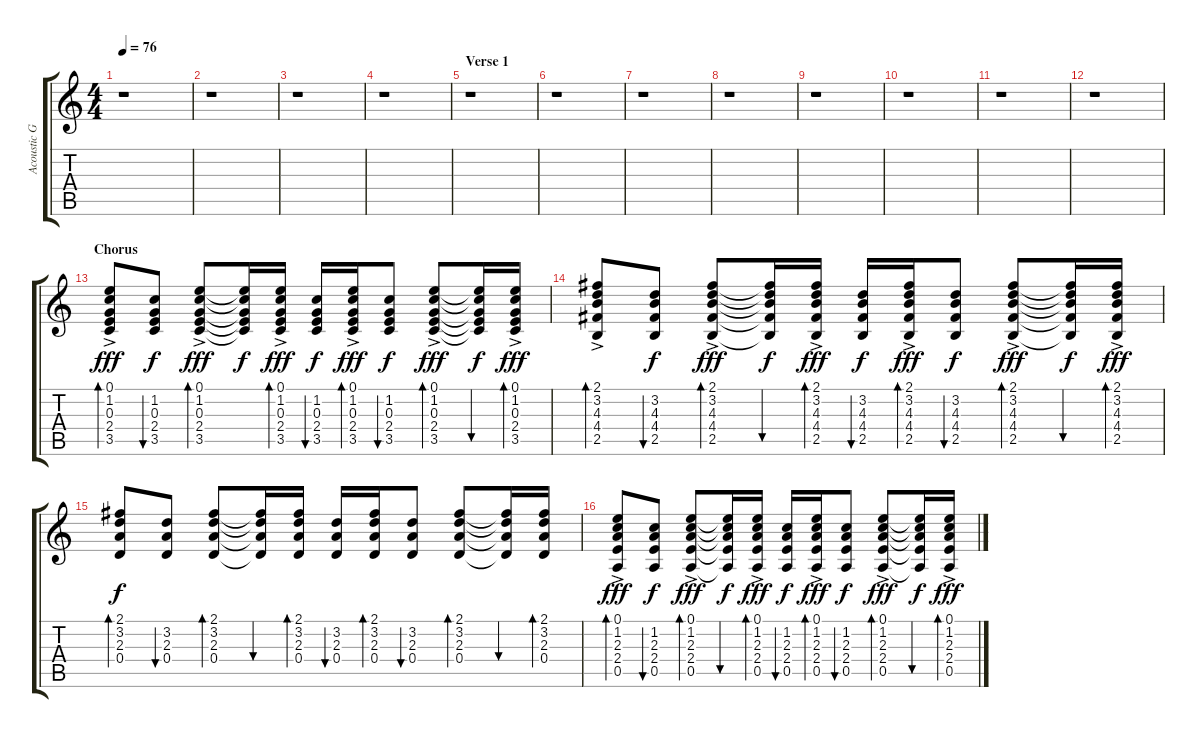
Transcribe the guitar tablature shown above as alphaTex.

\track ("Acoustic Gtr" "Acoustic G") {instrument acousticguitarsteel}
\staff {score tabs}
\tuning (E4 B3 G3 D3 A2 E2) {hide}
\ts (4 4)
\tempo 76
\clef g2
\ks c
r.1{dy fff instrument acousticguitarsteel} |
r.1 |
r.1 |
r.1 |
\section ("" "Verse 1")
r.1 |
r.1 |
r.1 |
r.1 |
r.1 |
r.1 |
r.1 |
r.1 |
\section ("" "Chorus")
(0.1 1.2 0.3 2.4 3.5{ac}).8{bd 30} (1.2 0.3 2.4 3.5).8{bu 30 dy f} (0.1 1.2 0.3 2.4 3.5{ac}).8{bd 30 dy fff} (0.1{t} 1.2{t} 0.3{t} 2.4{t} 3.5{t}).16{dy f} (0.1 1.2 0.3 2.4 3.5{ac}).16{bd 30 dy fff} (1.2 0.3 2.4 3.5).16{bu 30 dy f} (0.1 1.2 0.3 2.4 3.5{ac}).16{bd 30 dy fff} (1.2 0.3 2.4 3.5).8{bu 30 dy f} (0.1 1.2 0.3 2.4 3.5{ac}).8{bd 30 dy fff} (0.1{t} 1.2{t} 0.3{t} 2.4{t} 3.5{t}).16{bu 30 dy f} (0.1 1.2 0.3 2.4 3.5{ac}).16{bd 30 dy fff} |
(2.1 3.2 4.3 4.4 2.5{ac}).8{bd 30} (3.2 4.3 4.4 2.5).8{bu 30 dy f} (2.1 3.2 4.3 4.4 2.5{ac}).8{bd 30 dy fff} (2.1{t} 3.2{t} 4.3{t} 4.4{t} 2.5{t}).16{bu 30 dy f} (2.1 3.2 4.3 4.4 2.5{ac}).16{bd 30 dy fff} (3.2 4.3 4.4 2.5).16{bu 30 dy f} (2.1 3.2 4.3 4.4 2.5{ac}).16{bd 30 dy fff} (3.2 4.3 4.4 2.5).8{bu 30 dy f} (2.1 3.2 4.3 4.4 2.5{ac}).8{bd 30 dy fff} (2.1{t} 3.2{t} 4.3{t} 4.4{t} 2.5{t}).16{bu 30 dy f} (2.1 3.2 4.3 4.4 2.5{ac}).16{bd 30 dy fff} |
(2.1 3.2 2.3 0.4).8{bd 30 dy f} (3.2 2.3 0.4).8{bu 30} (2.1 3.2 2.3 0.4).8{bd 30} (2.1{t} 3.2{t} 2.3{t} 0.4{t}).16{bu 30} (2.1 3.2 2.3 0.4).16{bd 30} (3.2 2.3 0.4).16{bu 30} (2.1 3.2 2.3 0.4).16{bd 30} (3.2 2.3 0.4).8{bu 30} (2.1 3.2 2.3 0.4).8{bd 30} (2.1{t} 3.2{t} 2.3{t} 0.4{t}).16{bu 30} (2.1 3.2 2.3 0.4).16{bd 30} |
(0.1 1.2 2.3 2.4 0.5{ac}).8{bd 30 dy fff} (1.2 2.3 2.4 0.5).8{bu 30 dy f} (0.1 1.2 2.3 2.4 0.5{ac}).8{bd 30 dy fff} (0.1{t} 1.2{t} 2.3{t} 2.4{t} 0.5{t}).16{bu 30 dy f} (0.1 1.2 2.3 2.4 0.5{ac}).16{bd 30 dy fff} (1.2 2.3 2.4 0.5).16{bu 30 dy f} (0.1 1.2 2.3 2.4 0.5{ac}).16{bd 30 dy fff} (1.2 2.3 2.4 0.5).8{bu 30 dy f} (0.1 1.2 2.3 2.4 0.5{ac}).8{bd 30 dy fff} (0.1{t} 1.2{t} 2.3{t} 2.4{t} 0.5{t}).16{bu 30 dy f} (0.1 1.2 2.3 2.4 0.5{ac}).16{bd 30 dy fff}
